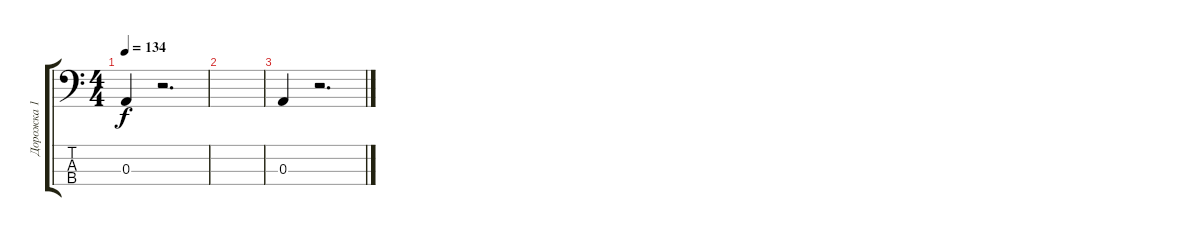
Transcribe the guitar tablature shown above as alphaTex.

\track ("Дорожка 1" "Дорожка 1") {instrument electricbassfinger}
\staff {score tabs}
\tuning (G2 D2 A1 E1) {hide}
\ts (4 4)
\tempo 134
\clef f4
\ks c
0.3.4{dy f} r.2{d} |
|
0.3.4 r.2{d}
